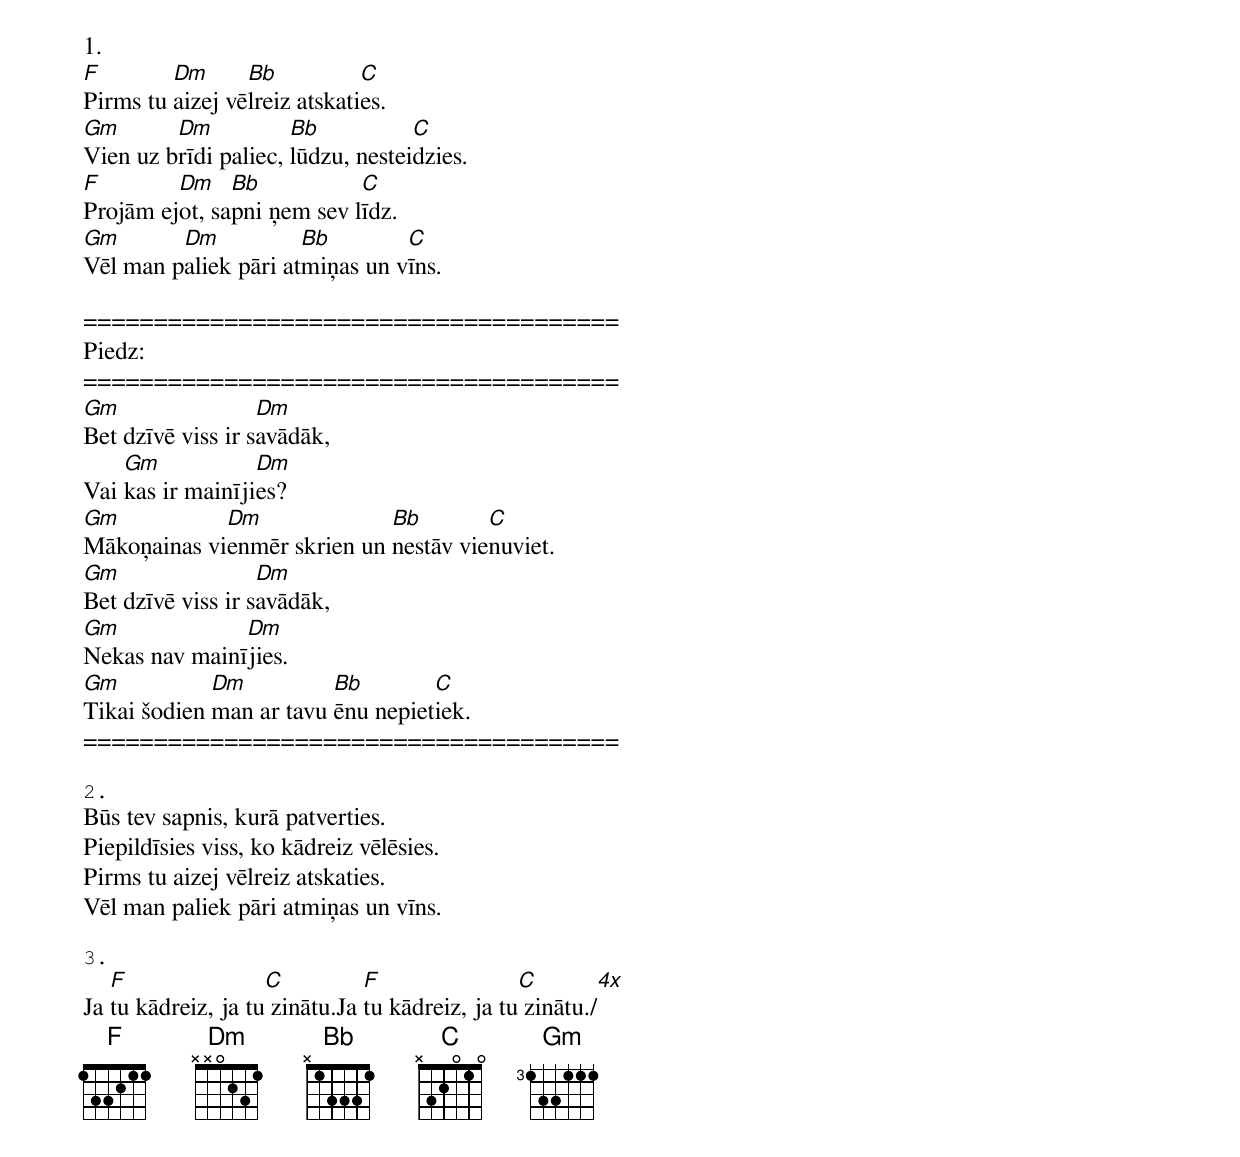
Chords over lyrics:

1.
F        Dm      Bb           C
Pirms tu aizej vēlreiz atskaties.
Gm       Dm           Bb           C
Vien uz brīdi paliec, lūdzu, nesteidzies.
F        Dm    Bb           C
Projām ejot, sapni ņem sev līdz.
Gm       Dm           Bb        C
Vēl man paliek pāri atmiņas un vīns.

======================================
Piedz:
======================================
Gm                 Dm
Bet dzīvē viss ir savādāk,
    Gm            Dm
Vai kas ir mainījies?
Gm           Dm              Bb        C
Mākoņainas vienmēr skrien un nestāv vienuviet.
Gm                 Dm
Bet dzīvē viss ir savādāk,
Gm             Dm
Nekas nav mainījies.
Gm           Dm          Bb        C
Tikai šodien man ar tavu ēnu nepietiek.
======================================

2.
Būs tev sapnis, kurā patverties.
Piepildīsies viss, ko kādreiz vēlēsies.
Pirms tu aizej vēlreiz atskaties.
Vēl man paliek pāri atmiņas un vīns.

3.
   F                C
Ja tu kādreiz, ja tu zinātu.\
   F                C        4x
Ja tu kādreiz, ja tu zinātu./
